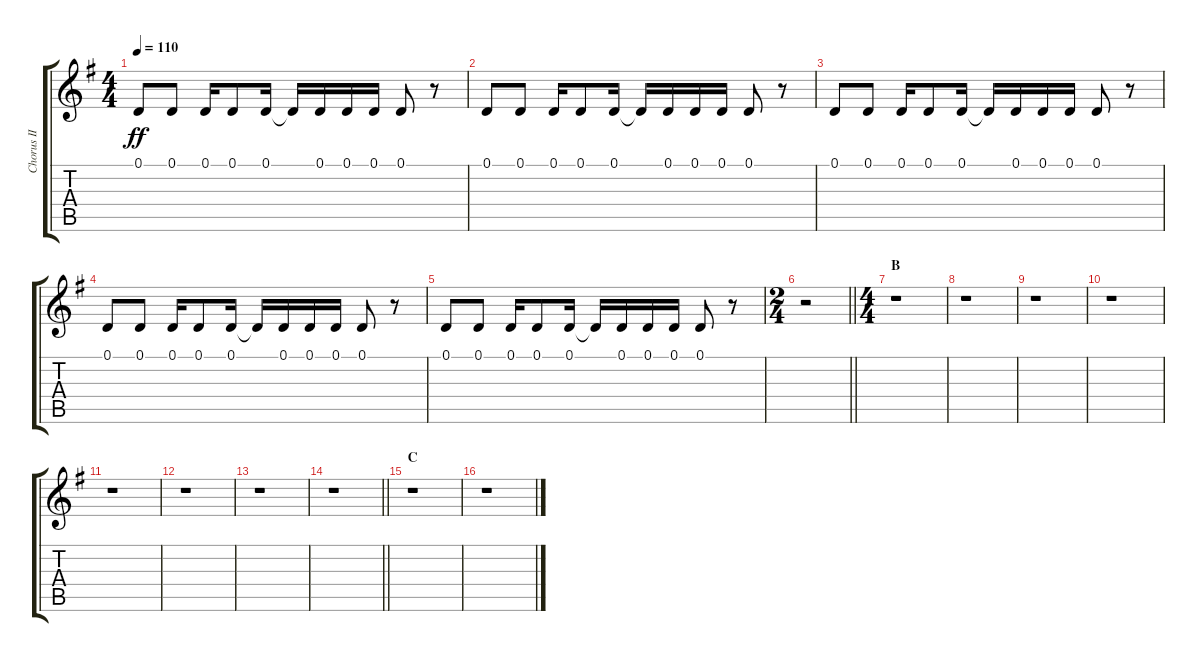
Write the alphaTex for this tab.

\track ("Chorus II" "Chorus II") {instrument voiceoohs}
\staff {score tabs}
\tuning (D4 A3 F3 C3 G2 D2) {hide}
\ts (4 4)
\tempo 110
\clef g2
\ks g
0.1.8{dy ff} 0.1.8 0.1.16 0.1.8 0.1.16 0.1{t}.16 0.1.16 0.1.16 0.1.16 0.1.8 r.8 |
0.1.8 0.1.8 0.1.16 0.1.8 0.1.16 0.1{t}.16 0.1.16 0.1.16 0.1.16 0.1.8 r.8 |
0.1.8 0.1.8 0.1.16 0.1.8 0.1.16 0.1{t}.16 0.1.16 0.1.16 0.1.16 0.1.8 r.8 |
0.1.8 0.1.8 0.1.16 0.1.8 0.1.16 0.1{t}.16 0.1.16 0.1.16 0.1.16 0.1.8 r.8 |
0.1.8 0.1.8 0.1.16 0.1.8 0.1.16 0.1{t}.16 0.1.16 0.1.16 0.1.16 0.1.8 r.8 |
\ts (2 4)
\barLineRight lightlight
r.2 |
\ts (4 4)
\section ("" "B")
r.1 |
r.1 |
r.1 |
r.1 |
r.1 |
r.1 |
r.1 |
\barLineRight lightlight
r.1 |
\section ("" "C")
r.1 |
r.1
